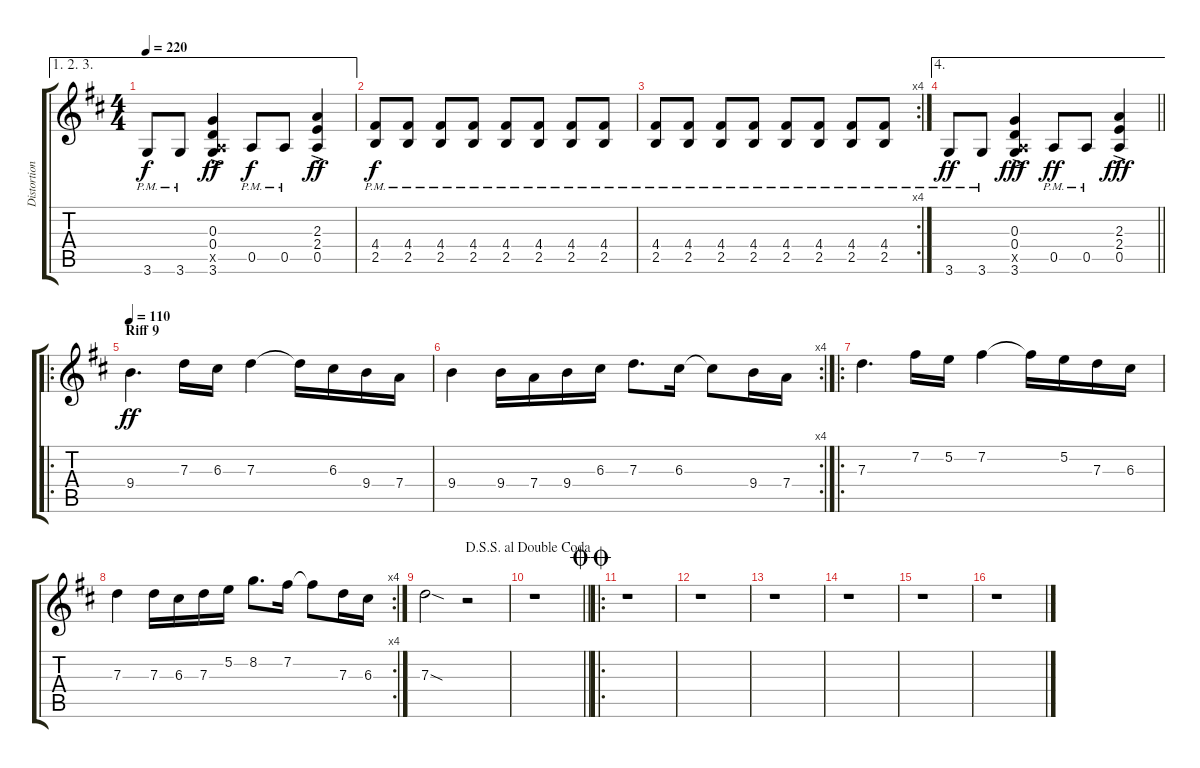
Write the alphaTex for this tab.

\track ("Distortion Gtr" "Distortion") {instrument distortionguitar}
\staff {score tabs}
\tuning (E4 B3 G3 D3 A2 E2) {hide}
\ae (1 2 3)
\ts (4 4)
\tempo 220
\clef g2
\ks d
3.6{pm}.8{dy f} 3.6{pm}.8 (0.3{ac} 0.4{ac} 0.5{ac x} 3.6{ac}).4{dy ff} 0.5{pm}.8{dy f} 0.5{pm}.8 (2.3{ac} 2.4{ac} 0.5{ac}).4{dy ff} |
(4.4{pm} 2.5{pm}).8{dy f} (4.4{pm} 2.5{pm}).8 (4.4{pm} 2.5{pm}).8 (4.4{pm} 2.5{pm}).8 (4.4{pm} 2.5{pm}).8 (4.4{pm} 2.5{pm}).8 (4.4{pm} 2.5{pm}).8 (4.4{pm} 2.5{pm}).8 |
\rc 4
(4.4{pm} 2.5{pm}).8 (4.4{pm} 2.5{pm}).8 (4.4{pm} 2.5{pm}).8 (4.4{pm} 2.5{pm}).8 (4.4{pm} 2.5{pm}).8 (4.4{pm} 2.5{pm}).8 (4.4{pm} 2.5{pm}).8 (4.4{pm} 2.5{pm}).8 |
\ae 4
\barLineRight lightlight
3.6{pm}.8{dy ff} 3.6{pm}.8 (0.3{ac} 0.4{ac} 0.5{ac x} 3.6{ac}).4{dy fff} 0.5{pm}.8{dy ff} 0.5{pm}.8 (2.3{ac} 2.4{ac} 0.5{ac}).4{dy fff} |
\ro
\section ("" "Riff 9")
\tempo 110
9.4.4{d dy ff} 7.3.16 6.3.16 7.3.4 7.3{t}.16 6.3.16 9.4.16 7.4.16 |
\rc 4
9.4.4 9.4.16 7.4.16 9.4.16 6.3.16 7.3.8{d} 6.3.16 6.3{t}.8 9.4.16 7.4.16 |
\ro
7.3.4{d} 7.2.16 5.2.16 7.2.4 7.2{t}.16 5.2.16 7.3.16 6.3.16 |
\rc 4
7.3.4 7.3.16 6.3.16 7.3.16 5.2.16 8.2.8{d} 7.2.16 7.2{t}.8 7.3.16 6.3.16 |
7.3{sod}.2 r.2 |
\jump dalsegnosegnoaldoublecoda
\barLineRight lightlight
r.1 |
\ro
\jump doublecoda
r.1 |
r.1 |
r.1 |
r.1 |
r.1 |
r.1
